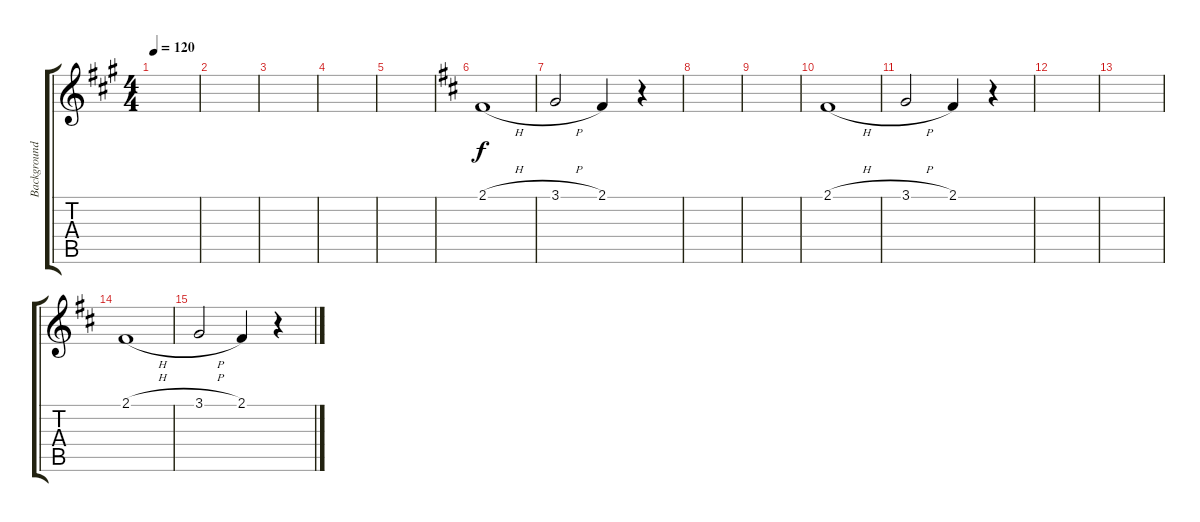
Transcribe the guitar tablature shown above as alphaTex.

\track ("Background Vocals" "Background") {instrument voiceoohs}
\staff {score tabs}
\tuning (E4 B3 G3 D3 A2 E2) {hide}
\ts (4 4)
\tempo 120
\clef g2
\ks a
|
|
|
|
|
\ks d
2.1{h}.1 |
3.1{h}.2 2.1.4 r.4 |
|
|
2.1{h}.1 |
3.1{h}.2 2.1.4 r.4 |
|
|
2.1{h}.1 |
3.1{h}.2 2.1.4 r.4
